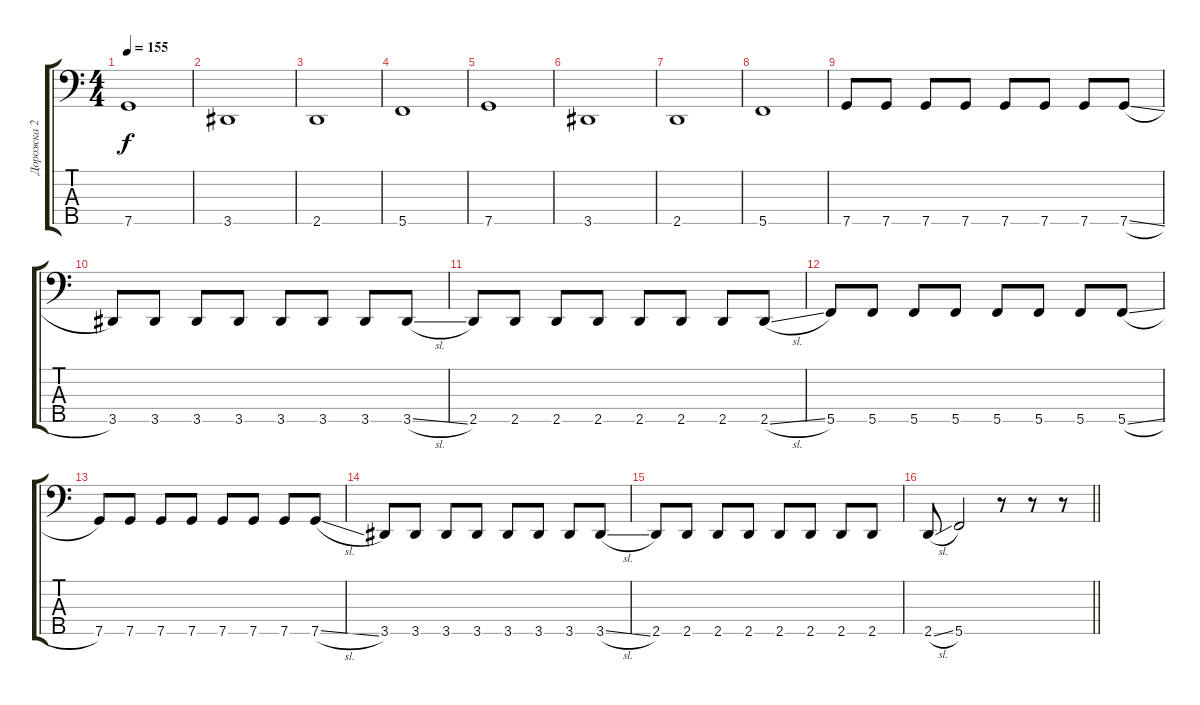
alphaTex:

\track ("Дорожка 2" "Дорожка 2") {instrument electricbassfinger}
\staff {score tabs}
\tuning (F2 C2 G1 D1 C1) {hide}
\ts (4 4)
\tempo 155
\clef f4
\ks c
7.5.1{dy f} |
3.5.1 |
2.5.1 |
5.5.1 |
7.5.1 |
3.5.1 |
2.5.1 |
5.5.1 |
7.5.8 7.5.8 7.5.8 7.5.8 7.5.8 7.5.8 7.5.8 7.5{sl}.8 |
3.5.8 3.5.8 3.5.8 3.5.8 3.5.8 3.5.8 3.5.8 3.5{sl}.8 |
2.5.8 2.5.8 2.5.8 2.5.8 2.5.8 2.5.8 2.5.8 2.5{sl}.8 |
5.5.8 5.5.8 5.5.8 5.5.8 5.5.8 5.5.8 5.5.8 5.5{sl}.8 |
7.5.8 7.5.8 7.5.8 7.5.8 7.5.8 7.5.8 7.5.8 7.5{sl}.8 |
3.5.8 3.5.8 3.5.8 3.5.8 3.5.8 3.5.8 3.5.8 3.5{sl}.8 |
2.5.8 2.5.8 2.5.8 2.5.8 2.5.8 2.5.8 2.5.8 2.5.8 |
\barLineRight lightlight
2.5{sl}.8 5.5.2 r.8 r.8 r.8
